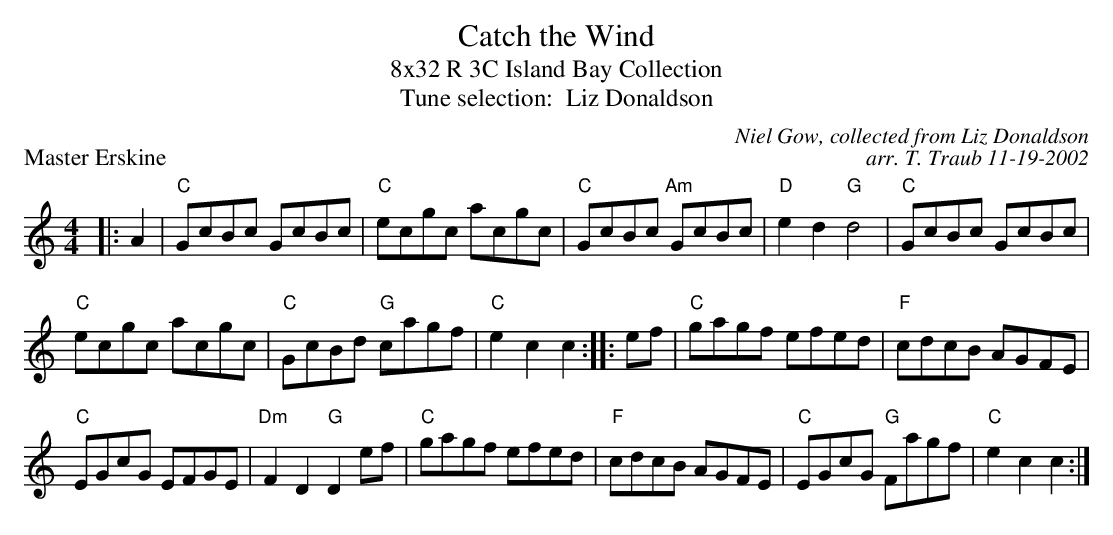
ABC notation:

X:1
T: Catch the Wind
T: 8x32 R 3C Island Bay Collection
T: Tune selection:  Liz Donaldson
P: Master Erskine
C: Niel Gow, collected from Liz Donaldson
C: arr. T. Traub 11-19-2002
M: 4/4
L: 1/8
K: C
|: A2|"C"GcBc GcBc|"C"ecgc acgc|"C"GcBc "Am"GcBc|"D"e2 d2 "G"d4| "C"GcBc GcBc|
"C"ecgc acgc|"C"GcBd "G"cagf|"C"e2 c2 c2 :||: ef|"C"gagf efed|"F"cdcB AGFE|
"C"EGcG EFGE|"Dm"F2 D2 "G"D2 ef|"C"gagf efed|"F"cdcB AGFE|"C"EGcG "G"Fagf|"C"e2 c2 c2 :|
